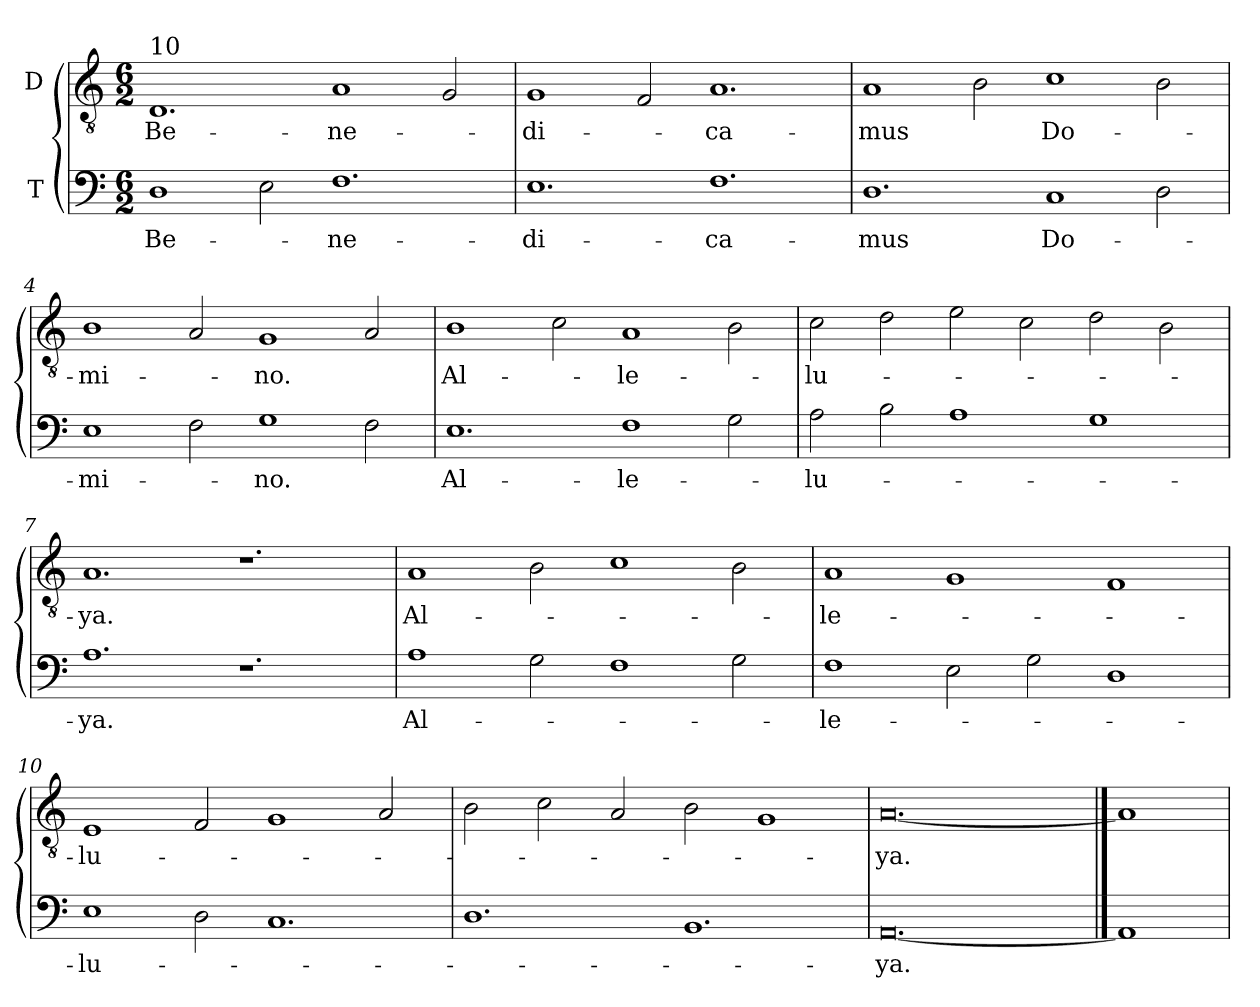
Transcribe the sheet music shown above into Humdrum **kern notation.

**kern	**text	**kern	**text
*part2	*part2	*part1	*part1
*staff2	*staff2	*staff1	*staff1
*I"T	*	*I"D	*
!!LO:PB:g=z
*clefF4	*	*clefGv2	*
*	*	*ITrd7c12	*
*k[]	*	*k[]	*
*C:	*	*C:	*
*M6/2	*	*M6/2	*
=1	=1	=1	=1
!	!LO:LY:b:color=#000000	!	!
!	!	!LO:TX:a:t=10	!
!	!	!	!LO:LY:b:color=#000000
1Di/	Be-	1.DDi/	Be-
2Ei\	.	.	.
!	!LO:LY:b:color=#000000	!	!
!	!	!	!LO:LY:b:color=#000000
1.Fi\	-ne-	1AAi/	-ne-
.	.	2GGi/	.
=2	=2	=2	=2
!	!LO:LY:b:color=#000000	!	!
!	!	!	!LO:LY:b:color=#000000
1.Ei\	-di-	1GGi/	-di-
.	.	2FFi/	.
!	!LO:LY:b:color=#000000	!	!
!	!	!	!LO:LY:b:color=#000000
1.Fi\	-ca-	1.AAi/	-ca-
=3	=3	=3	=3
!	!LO:LY:b:color=#000000	!	!
!	!	!	!LO:LY:b:color=#000000
1.Di/	-mus	1AAi/	-mus
.	.	2BBi\	.
!	!LO:LY:b:color=#000000	!	!
!	!	!	!LO:LY:b:color=#000000
1Ci/	Do-	1Ci\	Do-
2Di\	.	2BBi\	.
=4	=4	=4	=4
!	!LO:LY:b:color=#000000	!	!
!	!	!	!LO:LY:b:color=#000000
1Ei\	-mi-	1BBi/	-mi-
2Fi\	.	2AAi/	.
!	!LO:LY:b:color=#000000	!	!
!	!	!	!LO:LY:b:color=#000000
1Gi\	-no.	1GGi/	-no.
2Fi\	.	2AAi/	.
=5	=5	=5	=5
!	!LO:LY:b:color=#000000	!	!
!	!	!	!LO:LY:b:color=#000000
1.Ei\	Al-	1BBi/	Al-
.	.	2Ci\	.
!	!LO:LY:b:color=#000000	!	!
!	!	!	!LO:LY:b:color=#000000
1Fi\	-le-	1AAi/	-le-
2Gi\	.	2BBi\	.
!!LO:LB:g=z
=6	=6	=6	=6
!	!LO:LY:b:color=#000000	!	!
!	!	!	!LO:LY:b:color=#000000
2Ai\	-lu-	2Ci\	-lu-
2Bi\	.	2Di\	.
1Ai\	.	2Ei\	.
.	.	2Ci\	.
1Gi\	.	2Di\	.
.	.	2BBi\	.
=7	=7	=7	=7
!	!LO:LY:b:color=#000000	!	!
!	!	!	!LO:LY:b:color=#000000
1.Ai\	-ya.	1.AAi/	-ya.
1.r	.	1.r	.
=8	=8	=8	=8
!	!LO:LY:b:color=#000000	!	!
!	!	!	!LO:LY:b:color=#000000
1Ai\	Al-	1AAi/	Al-
2Gi\	.	2BBi\	.
1Fi\	.	1Ci\	.
2Gi\	.	2BBi\	.
!!LO:LB:g=z
=9	=9	=9	=9
!	!LO:LY:b:color=#000000	!	!
!	!	!	!LO:LY:b:color=#000000
1Fi\	-le-	1AAi/	-le-
2Ei\	.	1GGi/	.
2Gi\	.	.	.
1Di/	.	1FFi/	.
=10	=10	=10	=10
!	!LO:LY:b:color=#000000	!	!
!	!	!	!LO:LY:b:color=#000000
1Ei\	-lu-	1EEi/	-lu-
2Di\	.	2FFi/	.
1.Ci/	.	1GGi/	.
.	.	2AAi/	.
=11	=11	=11	=11
1.Di/	.	2BBi\	.
.	.	2Ci\	.
.	.	2AAi/	.
1.BBi/	.	2BBi\	.
.	.	1GGi/	.
=12	=12	=12	=12
!	!LO:LY:b:color=#000000	!	!
!	!	!	!LO:LY:b:color=#000000
[0.AAi/	-ya.	[0.AAi/	-ya.
==13	==13	==13	==13
1AAi/]	.	1AAi/]	.
=	=	=	=
*-	*-	*-	*-
